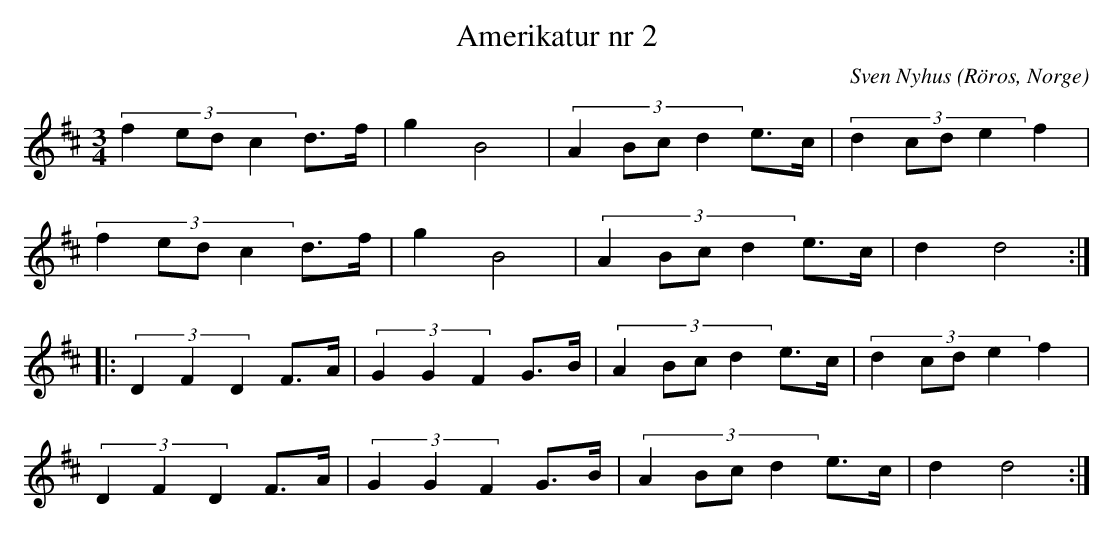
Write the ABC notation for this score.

X:1
T: Amerikatur nr 2
C: Sven Nyhus
O: Röros, Norge
M: 3/4
L: 1/8
K: D
(3:2:4 f2edc2 d>f|g2 B4|(3:2:4 A2Bcd2 e>c|(3:2:4 d2cde2 f2|
(3:2:4 f2edc2 d>f|g2 B4|(3:2:4 A2Bcd2 e>c|d2 d4:|
|:(3 D2F2D2 F>A|(3 G2G2F2 G>B|(3:2:4 A2Bcd2 e>c|(3:2:4 d2cde2 f2|
(3 D2F2D2 F>A|(3 G2G2F2 G>B|(3:2:4 A2Bcd2 e>c|d2 d4:|
